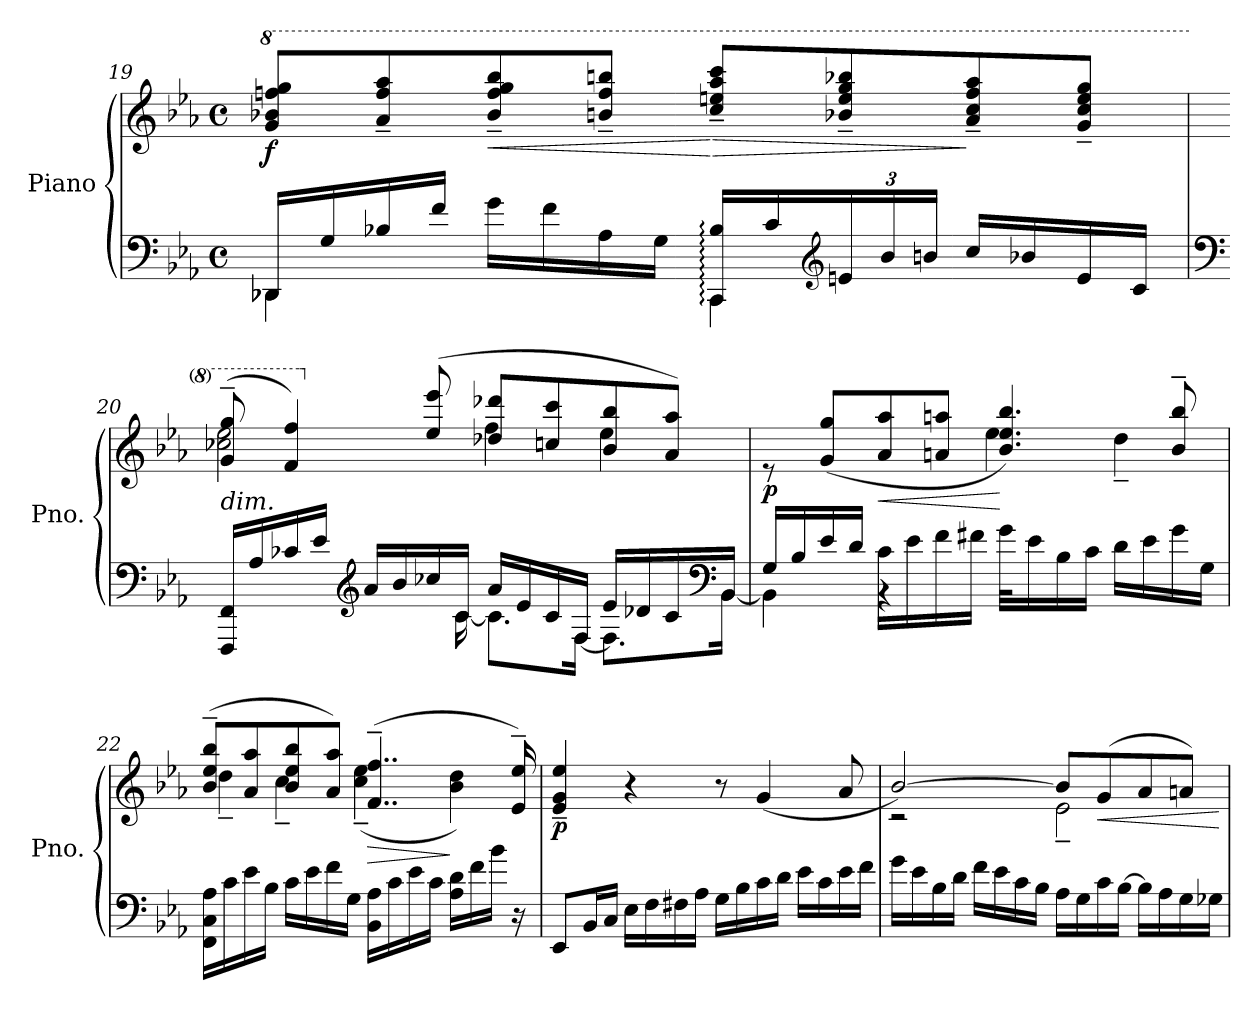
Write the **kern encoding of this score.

**kern	**kern	**dynam
*part1	*part1	*part1
*staff2	*staff1	*staff1/2
*I"Piano	*	*
*I'Pno.	*	*
!!LO:LB:g=z
*clefF4	*clefG2	*
*k[b-e-a-]	*k[b-e-a-]	*
*M4/4	*M4/4	*
*met(c)	*met(c)	*
=19	=19	=19
*^	*	*
*	*	*8va	*
!	!	!	!LO:DY:b
16DD-X/LL	4DD-\	8gg/ 8bb-X/ 8fffn/ 8ggg/L	f
16G/	.	.	.
16B-X/	.	8aa-/~ 8fff/~ 8aaa-/~	.
16f/JJ	.	.	.
!	!	!	!LO:HP:b
16g\LL	4ryy	8bb-/~ 8fff/~ 8ggg/~ 8bbb-/~	<
16f\	.	.	.
16A-\	.	8bbn/~ 8fff/~ 8bbbn/~J	.
16G\JJ	.	.	.
!	!	!	!LO:HP:n=1:b
16CC/: 16B-/:LL	4CC\	8ccc/~ 8eeen/~ 8aaa-/~ 8cccc/~L	[ >
16c/	.	.	.
*clefG2	*	*	*
*Xbrackettup	*	*	*
24en/	.	8bb-X/~ 8eee/~ 8ggg/~ 8bbb-X/~	.
24b-/	.	.	.
24bn/JJ	.	.	.
16cc/LL	4ryy	8aa-/~ 8ccc/~ 8fff/~ 8aaa-/~	]
16b-X/	.	.	.
16e/	.	8gg/~ 8ccc/~ 8eee/~ 8ggg/~J	.
16c/JJ	.	.	.
=20	=20	=20	=20
*clefF4	*	*	*
*	*	*^	*
!LO:TX:a:i:t=dim.	!	!	!	!
16FFF/ 16FF/LL	4ryy	(>8gg/~ 8ggg/~	2ccc-X\ 2eee-\	.
16A-/	.	.	.	.
16c-X/	.	4ff/ 4fff/)	.	.
16e-/JJ	.	.	.	.
*clefG2	*	*	*	*
16a-/LL	8.ryy	.	.	.
16b-/	.	.	.	.
*	*	*X8va	*	*
16cc-X/	.	(>8ee-/ 8eee-/	.	.
16c-/JJ	[16c-\	.	.	.
16a-/LL	8.c-\L]	8dd-X/ 8ddd-X/L	4ff\	.
16e-/	.	.	.	.
16c-/	.	8ccn/ 8ccc/	.	.
16F/JJ	[16F\Jk	.	.	.
16e-/LL	8.F\L]	8b-/ 8bb-/	4ee-\	.
16d-X/	.	.	.	.
16c-/	.	8a-/ 8aa-/J)	.	.
*clefF4	*	*	*	*
16BB-/JJ	[16BB-\Jk	.	.	.
!!LO:PB:g=z	!!
=21	=21	=21	=21	=21
!	!	!	!	!LO:DY:b
16G/LL	4BB-\]	8re	2ryy	p
16B-/	.	.	.	.
16e-/	.	(>8g/ 8gg/L	.	.
16d/JJ	.	.	.	.
!	!	!	!	!LO:HP:b
16c\LL	4rBB	8a-/ 8aa-/	.	<
16e-\	.	.	.	.
16f\	.	8an/ 8aan/J	.	.
16f#X\JJ	.	.	.	.
16g\LL	2rBB	4.b-/ 4.ee-/ 4.bb-/)	4ee-\	[
16e-\	.	.	.	.
16B-\	.	.	.	.
16c\JJ	.	.	.	.
16d\LL	.	.	4dd~\	.
16e-\	.	.	.	.
16g\	.	8b-/~ 8bb-/~	.	.
16G\JJ	.	.	.	.
*v	*v	*	*	*
=22	=22	=22	=22
16FF\ 16C\ 16A-\LL	(>8b-/~ 8ee-/~ 8bb-/~L	4dd~\	.
16c\	.	.	.
16e-\	8a-/ 8aa-/	.	.
16B-\JJ	.	.	.
16c\LL	8b-/ 8ee-/ 8bb-/	4cc~\	.
16e-\	.	.	.
16f\	8a-/ 8aa-/J)	.	.
16G\JJ	.	.	.
!	!	!	!LO:HP:b
16BB-\ 16A-\LL	(>4..f/~ 4..ff/~	(>4cc\~ 4ee-\~	>
16c\	.	.	.
16e-\	.	.	.
16c\JJ	.	.	.
16A-\ 16d\LL	.	4b-\ 4dd\)	]
16f\	.	.	.
16b-\JJ	.	.	.
16r	16e-/~ 16ee-/~)	.	.
*	*v	*v	*
!!LO:PB:g=z
=23	=23	=23
!	!	!LO:DY:b
8EE-/L	4e-/~ 4g/~ 4ee-/~	p
16BB-/L	.	.
16C/JJ	.	.
16E-\LL	4r	.
16F\	.	.
16F#X\	.	.
16A-\JJ	.	.
16G\LL	8r	.
16B-\	.	.
16c\	(>4g/	.
16d\JJ	.	.
16e-\LL	.	.
16c\	.	.
16e-\	8a-/	.
16f\JJ	.	.
=24	=24	=24
*	*^	*
16g\LL	[2b-/)	2r	.
16e-\	.	.	.
16B-\	.	.	.
16d\JJ	.	.	.
16f\LL	.	.	.
16e-\	.	.	.
16c\	.	.	.
16B-\JJ	.	.	.
16A-\LL	8b-/L]	2e-~\	.
16G\	.	.	.
!	!	!	!LO:HP:b
16c\	(>8g/	.	<
[16B-\JJ	.	.	.
16B-\LL]	8a-/	.	.
16A-\	.	.	.
16G\	8an/J)	.	.
16G-X\JJ	.	.	.
*	*v	*v	*
.	.	[
=	=	=
*-	*-	*-
